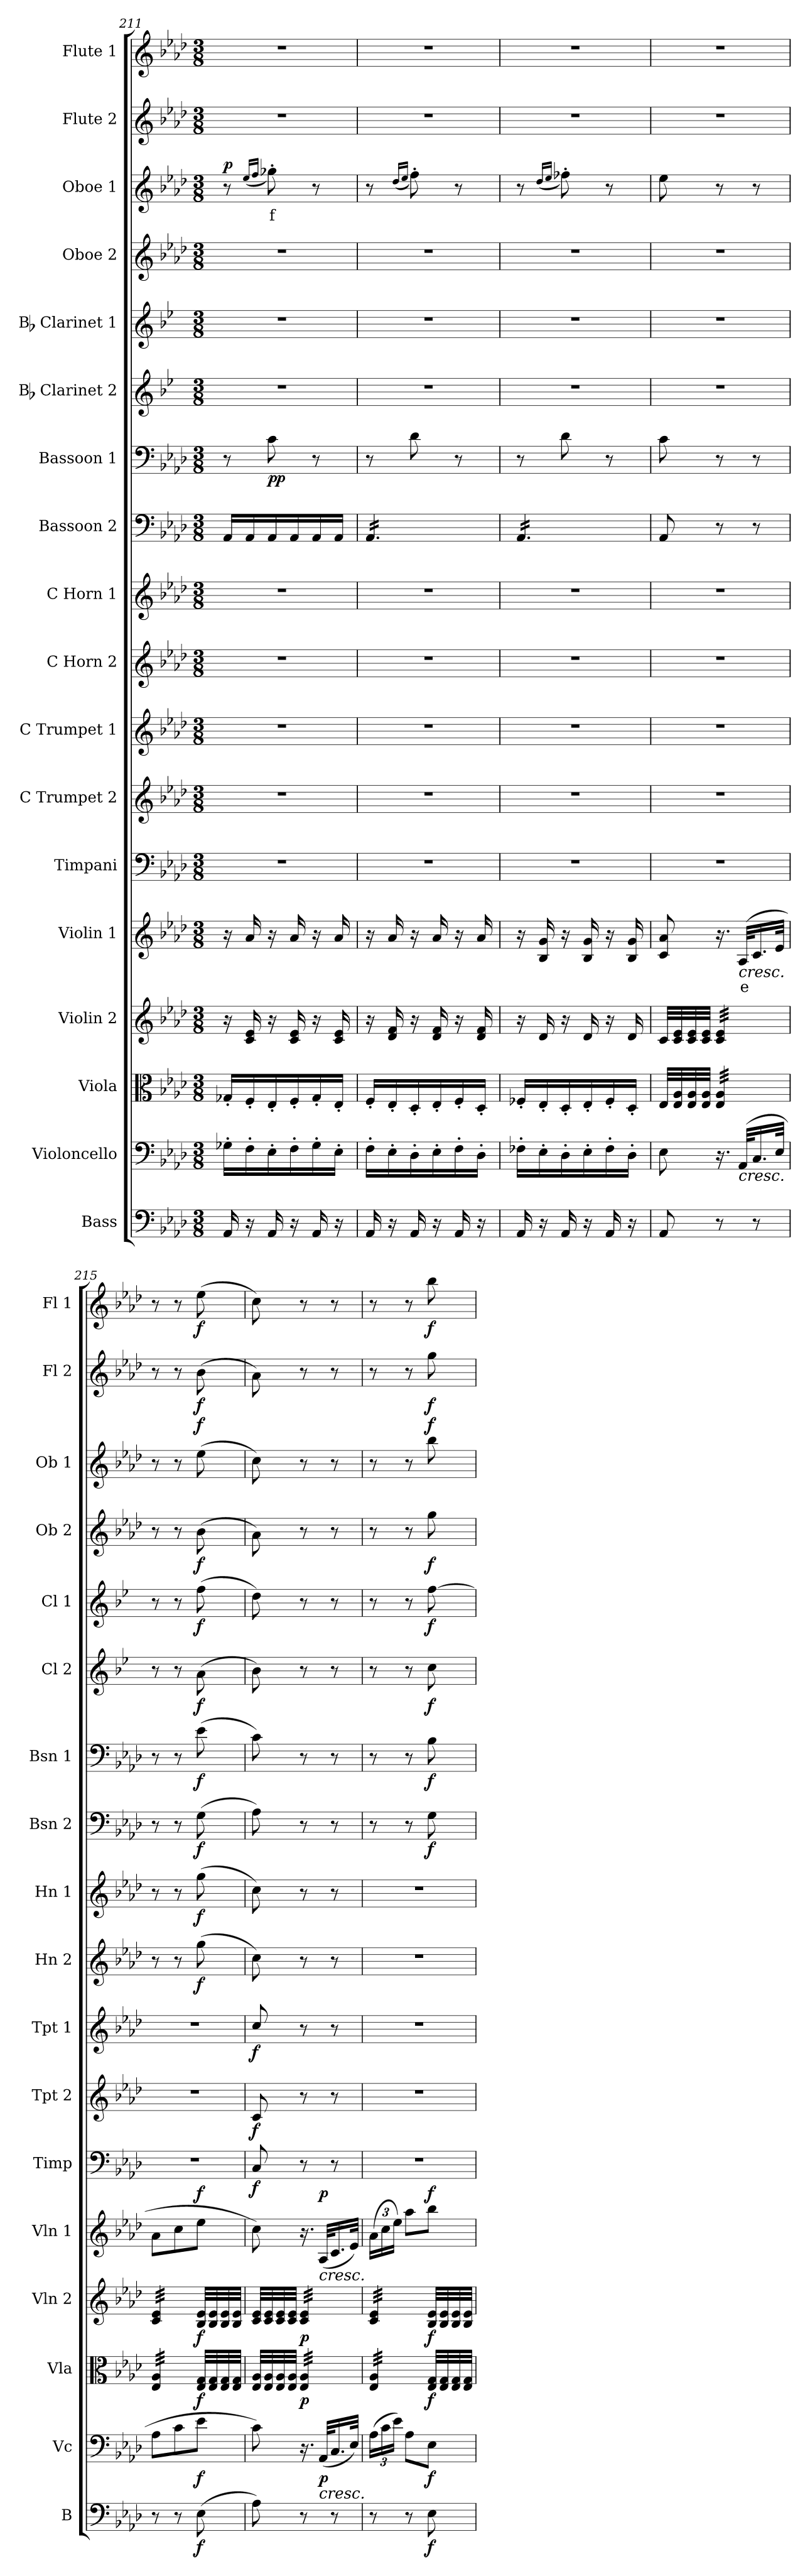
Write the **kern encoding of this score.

**kern	**dynam	**kern	**dynam	**kern	**dynam	**kern	**dynam	**kern	**text	**dynam	**kern	**dynam	**kern	**dynam	**kern	**dynam	**kern	**dynam	**kern	**dynam	**kern	**dynam	**kern	**dynam	**kern	**dynam	**kern	**dynam	**kern	**dynam	**kern	**text	**dynam	**kern	**dynam	**kern	**dynam
*part18	*part18	*part17	*part17	*part16	*part16	*part15	*part15	*part14	*part14	*part14	*part13	*part13	*part12	*part12	*part11	*part11	*part10	*part10	*part9	*part9	*part8	*part8	*part7	*part7	*part6	*part6	*part5	*part5	*part4	*part4	*part3	*part3	*part3	*part2	*part2	*part1	*part1
*staff18	*staff18	*staff17	*staff17	*staff16	*staff16	*staff15	*staff15	*staff14	*staff14	*staff14	*staff13	*staff13	*staff12	*staff12	*staff11	*staff11	*staff10	*staff10	*staff9	*staff9	*staff8	*staff8	*staff7	*staff7	*staff6	*staff6	*staff5	*staff5	*staff4	*staff4	*staff3	*staff3	*staff3	*staff2	*staff2	*staff1	*staff1
*I"Bass	*	*I"Violoncello	*	*I"Viola	*	*I"Violin 2	*	*I"Violin 1	*	*	*I"Timpani	*	*I"C Trumpet 2	*	*I"C Trumpet 1	*	*I"C Horn 2	*	*I"C Horn 1	*	*I"Bassoon 2	*	*I"Bassoon 1	*	*I"Bb Clarinet 2	*	*I"Bb Clarinet 1	*	*I"Oboe 2	*	*I"Oboe 1	*	*	*I"Flute 2	*	*I"Flute 1	*
*I'B	*	*I'Vc	*	*I'Vla	*	*I'Vln 2	*	*I'Vln 1	*	*	*I'Timp	*	*I'Tpt 2	*	*I'Tpt 1	*	*I'Hn 2	*	*I'Hn 1	*	*I'Bsn 2	*	*I'Bsn 1	*	*I'Cl 2	*	*I'Cl 1	*	*I'Ob 2	*	*I'Ob 1	*	*	*I'Fl 2	*	*I'Fl 1	*
*clefF4	*	*clefF4	*	*clefC3	*	*clefG2	*	*clefG2	*	*	*clefF4	*	*clefG2	*	*clefG2	*	*clefG2	*	*clefG2	*	*clefF4	*	*clefF4	*	*clefG2	*	*clefG2	*	*clefG2	*	*clefG2	*	*	*clefG2	*	*clefG2	*
*ITrd7c12	*	*	*	*	*	*	*	*	*	*	*	*	*	*	*	*	*ITrd7c12	*	*ITrd7c12	*	*	*	*	*	*ITrd1c2	*	*ITrd1c2	*	*	*	*	*	*	*	*	*	*
*k[b-e-a-d-]	*	*k[b-e-a-d-]	*	*k[b-e-a-d-]	*	*k[b-e-a-d-]	*	*k[b-e-a-d-]	*	*	*k[b-e-a-d-]	*	*k[b-e-a-d-]	*	*k[b-e-a-d-]	*	*k[b-e-a-d-]	*	*k[b-e-a-d-]	*	*k[b-e-a-d-]	*	*k[b-e-a-d-]	*	*k[b-e-a-d-]	*	*k[b-e-a-d-]	*	*k[b-e-a-d-]	*	*k[b-e-a-d-]	*	*	*k[b-e-a-d-]	*	*k[b-e-a-d-]	*
*M3/8	*	*M3/8	*	*M3/8	*	*M3/8	*	*M3/8	*	*	*M3/8	*	*M3/8	*	*M3/8	*	*M3/8	*	*M3/8	*	*M3/8	*	*M3/8	*	*M3/8	*	*M3/8	*	*M3/8	*	*M3/8	*	*	*M3/8	*	*M3/8	*
=211	=211	=211	=211	=211	=211	=211	=211	=211	=211	=211	=211	=211	=211	=211	=211	=211	=211	=211	=211	=211	=211	=211	=211	=211	=211	=211	=211	=211	=211	=211	=211	=211	=211	=211	=211	=211	=211
!	!	!	!	!	!	!	!	!	!	!	!	!	!	!	!	!	!	!	!	!	!	!	!	!	!	!	!	!	!	!	!	!	!LO:DY:b	!	!	!	!
16AAA-/	.	16G-X'\LL	.	16G-X'/LL	.	16r	.	16r	.	.	4.r	.	4.r	.	4.r	.	4.r	.	4.r	.	16AA-/LL	.	8r	.	4.r	.	4.r	.	4.r	.	8r	.	p	4.r	.	4.r	.
16r	.	16F'\	.	16F'/	.	16c/ 16e-/	.	16a-/	.	.	.	.	.	.	.	.	.	.	.	.	16AA-/	.	.	.	.	.	.	.	.	.	.	.	.	.	.	.	.
.	.	.	.	.	.	.	.	.	.	.	.	.	.	.	.	.	.	.	.	.	.	.	.	.	.	.	.	.	.	.	(16qee-/LL	.	.	.	.	.	.
.	.	.	.	.	.	.	.	.	.	.	.	.	.	.	.	.	.	.	.	.	.	.	.	.	.	.	.	.	.	.	16qff/JJ	.	.	.	.	.	.
!	!	!	!	!	!	!	!	!	!	!	!	!	!	!	!	!	!	!	!	!	!	!	!	!LO:DY:b	!	!	!	!	!	!	!	!LO:LY:b:color=#FF0000	!	!	!	!	!
16AAA-/	.	16E-'\	.	16E-'/	.	16r	.	16r	.	.	.	.	.	.	.	.	.	.	.	.	16AA-/	.	8c\	pp	.	.	.	.	.	.	8gg-X'\)	f	.	.	.	.	.
16r	.	16F'\	.	16F'/	.	16c/ 16e-/	.	16a-/	.	.	.	.	.	.	.	.	.	.	.	.	16AA-/	.	.	.	.	.	.	.	.	.	.	.	.	.	.	.	.
16AAA-/	.	16G-'\	.	16G-'/	.	16r	.	16r	.	.	.	.	.	.	.	.	.	.	.	.	16AA-/	.	8r	.	.	.	.	.	.	.	8r	.	.	.	.	.	.
16r	.	16E-'\JJ	.	16E-'/JJ	.	16c/ 16e-/	.	16a-/	.	.	.	.	.	.	.	.	.	.	.	.	16AA-/JJ	.	.	.	.	.	.	.	.	.	.	.	.	.	.	.	.
=212	=212	=212	=212	=212	=212	=212	=212	=212	=212	=212	=212	=212	=212	=212	=212	=212	=212	=212	=212	=212	=212	=212	=212	=212	=212	=212	=212	=212	=212	=212	=212	=212	=212	=212	=212	=212	=212
*	*	*	*	*	*	*	*	*	*	*	*	*	*	*	*	*	*	*	*	*	*tremolo	*	*	*	*	*	*	*	*	*	*	*	*	*	*	*	*
16AAA-/	.	16F'\LL	.	16F'/LL	.	16r	.	16r	.	.	4.r	.	4.r	.	4.r	.	4.r	.	4.r	.	16AA-/LL	.	8r	.	4.r	.	4.r	.	4.r	.	8r	.	.	4.r	.	4.r	.
16r	.	16E-'\	.	16E-'/	.	16d-/ 16f/	.	16a-/	.	.	.	.	.	.	.	.	.	.	.	.	16AA-/	.	.	.	.	.	.	.	.	.	.	.	.	.	.	.	.
.	.	.	.	.	.	.	.	.	.	.	.	.	.	.	.	.	.	.	.	.	.	.	.	.	.	.	.	.	.	.	(16qdd-/LL	.	.	.	.	.	.
.	.	.	.	.	.	.	.	.	.	.	.	.	.	.	.	.	.	.	.	.	.	.	.	.	.	.	.	.	.	.	16qee-/JJ	.	.	.	.	.	.
16AAA-/	.	16D-'\	.	16D-'/	.	16r	.	16r	.	.	.	.	.	.	.	.	.	.	.	.	16AA-/	.	8d-\	.	.	.	.	.	.	.	8ff'\)	.	.	.	.	.	.
16r	.	16E-'\	.	16E-'/	.	16d-/ 16f/	.	16a-/	.	.	.	.	.	.	.	.	.	.	.	.	16AA-/	.	.	.	.	.	.	.	.	.	.	.	.	.	.	.	.
16AAA-/	.	16F'\	.	16F'/	.	16r	.	16r	.	.	.	.	.	.	.	.	.	.	.	.	16AA-/	.	8r	.	.	.	.	.	.	.	8r	.	.	.	.	.	.
16r	.	16D-'\JJ	.	16D-'/JJ	.	16d-/ 16f/	.	16a-/	.	.	.	.	.	.	.	.	.	.	.	.	16AA-/JJ	.	.	.	.	.	.	.	.	.	.	.	.	.	.	.	.
=213	=213	=213	=213	=213	=213	=213	=213	=213	=213	=213	=213	=213	=213	=213	=213	=213	=213	=213	=213	=213	=213	=213	=213	=213	=213	=213	=213	=213	=213	=213	=213	=213	=213	=213	=213	=213	=213
16AAA-/	.	16F-X'\LL	.	16F-X'/LL	.	16r	.	16r	.	.	4.r	.	4.r	.	4.r	.	4.r	.	4.r	.	16AA-/LL	.	8r	.	4.r	.	4.r	.	4.r	.	8r	.	.	4.r	.	4.r	.
16r	.	16E-'\	.	16E-'/	.	16d-/	.	16B-/ 16g/	.	.	.	.	.	.	.	.	.	.	.	.	16AA-/	.	.	.	.	.	.	.	.	.	.	.	.	.	.	.	.
.	.	.	.	.	.	.	.	.	.	.	.	.	.	.	.	.	.	.	.	.	.	.	.	.	.	.	.	.	.	.	(16qdd-/LL	.	.	.	.	.	.
.	.	.	.	.	.	.	.	.	.	.	.	.	.	.	.	.	.	.	.	.	.	.	.	.	.	.	.	.	.	.	16qee-/JJ	.	.	.	.	.	.
16AAA-/	.	16D-'\	.	16D-'/	.	16r	.	16r	.	.	.	.	.	.	.	.	.	.	.	.	16AA-/	.	8d-\	.	.	.	.	.	.	.	8ff-X'\)	.	.	.	.	.	.
16r	.	16E-'\	.	16E-'/	.	16d-/	.	16B-/ 16g/	.	.	.	.	.	.	.	.	.	.	.	.	16AA-/	.	.	.	.	.	.	.	.	.	.	.	.	.	.	.	.
16AAA-/	.	16F-'\	.	16F-'/	.	16r	.	16r	.	.	.	.	.	.	.	.	.	.	.	.	16AA-/	.	8r	.	.	.	.	.	.	.	8r	.	.	.	.	.	.
16r	.	16D-'\JJ	.	16D-'/JJ	.	16d-/	.	16B-/ 16g/	.	.	.	.	.	.	.	.	.	.	.	.	16AA-/JJ	.	.	.	.	.	.	.	.	.	.	.	.	.	.	.	.
*	*	*	*	*	*	*	*	*	*	*	*	*	*	*	*	*	*	*	*	*	*Xtremolo	*	*	*	*	*	*	*	*	*	*	*	*	*	*	*	*
=214	=214	=214	=214	=214	=214	=214	=214	=214	=214	=214	=214	=214	=214	=214	=214	=214	=214	=214	=214	=214	=214	=214	=214	=214	=214	=214	=214	=214	=214	=214	=214	=214	=214	=214	=214	=214	=214
8AAA-/	.	8E-\	.	32E-/LLL	.	32c/LLL	.	8c/ 8a-/	.	.	4.r	.	4.r	.	4.r	.	4.r	.	4.r	.	8AA-/	.	8c\	.	4.r	.	4.r	.	4.r	.	8ee-\	.	.	4.r	.	4.r	.
.	.	.	.	32E-/ 32A-/	.	32c/ 32e-/	.	.	.	.	.	.	.	.	.	.	.	.	.	.	.	.	.	.	.	.	.	.	.	.	.	.	.	.	.	.	.
.	.	.	.	32E-/ 32A-/	.	32c/ 32e-/	.	.	.	.	.	.	.	.	.	.	.	.	.	.	.	.	.	.	.	.	.	.	.	.	.	.	.	.	.	.	.
.	.	.	.	32E-/ 32A-/JJJ	.	32c/ 32e-/JJJ	.	.	.	.	.	.	.	.	.	.	.	.	.	.	.	.	.	.	.	.	.	.	.	.	.	.	.	.	.	.	.
!	!	!	!	!	!	!LO:TX:b:i:t=cresc.	!	!	!	!	!	!	!	!	!	!	!	!	!	!	!	!	!	!	!	!	!	!	!	!	!	!	!	!	!	!	!
!	!	!	!	!LO:TX:b:i:t=cresc.	!	!	!	!	!	!	!	!	!	!	!	!	!	!	!	!	!	!	!	!	!	!	!	!	!	!	!	!	!	!	!	!	!
*	*	*	*	*tremolo	*	*	*	*	*	*	*	*	*	*	*	*	*	*	*	*	*	*	*	*	*	*	*	*	*	*	*	*	*	*	*	*	*
*	*	*	*	*	*	*tremolo	*	*	*	*	*	*	*	*	*	*	*	*	*	*	*	*	*	*	*	*	*	*	*	*	*	*	*	*	*	*	*
8r	.	16.r	.	32E-/ 32A-/LLL	.	32c/ 32e-/LLL	.	16.r	.	.	.	.	.	.	.	.	.	.	.	.	8r	.	8r	.	.	.	.	.	.	.	8r	.	.	.	.	.	.
.	.	.	.	32E-/ 32A-/	.	32c/ 32e-/	.	.	.	.	.	.	.	.	.	.	.	.	.	.	.	.	.	.	.	.	.	.	.	.	.	.	.	.	.	.	.
.	.	.	.	32E-/ 32A-/	.	32c/ 32e-/	.	.	.	.	.	.	.	.	.	.	.	.	.	.	.	.	.	.	.	.	.	.	.	.	.	.	.	.	.	.	.
!	!	!	!	!	!	!	!	!LO:TX:b:i:t=cresc.	!	!	!	!	!	!	!	!	!	!	!	!	!	!	!	!	!	!	!	!	!	!	!	!	!	!	!	!	!
!	!	!LO:TX:b:i:t=cresc.	!	!	!	!	!	!	!	!	!	!	!	!	!	!	!	!	!	!	!	!	!	!	!	!	!	!	!	!	!	!	!	!	!	!	!
!	!	!	!	!	!	!	!	!	!LO:LY:b:color=#FF0000	!	!	!	!	!	!	!	!	!	!	!	!	!	!	!	!	!	!	!	!	!	!	!	!	!	!	!	!
.	.	(32AA-/KLL	.	32E-/ 32A-/	.	32c/ 32e-/	.	(32A-/KLL	e	.	.	.	.	.	.	.	.	.	.	.	.	.	.	.	.	.	.	.	.	.	.	.	.	.	.	.	.
8r	.	16.C/	.	32E-/ 32A-/	.	32c/ 32e-/	.	16.c/	.	.	.	.	.	.	.	.	.	.	.	.	8r	.	8r	.	.	.	.	.	.	.	8r	.	.	.	.	.	.
.	.	.	.	32E-/ 32A-/	.	32c/ 32e-/	.	.	.	.	.	.	.	.	.	.	.	.	.	.	.	.	.	.	.	.	.	.	.	.	.	.	.	.	.	.	.
.	.	.	.	32E-/ 32A-/	.	32c/ 32e-/	.	.	.	.	.	.	.	.	.	.	.	.	.	.	.	.	.	.	.	.	.	.	.	.	.	.	.	.	.	.	.
.	.	32E-/JJk	.	32E-/ 32A-/JJJ	.	32c/ 32e-/JJJ	.	32e-/JJk	.	.	.	.	.	.	.	.	.	.	.	.	.	.	.	.	.	.	.	.	.	.	.	.	.	.	.	.	.
!!LO:PB:g=z
=215	=215	=215	=215	=215	=215	=215	=215	=215	=215	=215	=215	=215	=215	=215	=215	=215	=215	=215	=215	=215	=215	=215	=215	=215	=215	=215	=215	=215	=215	=215	=215	=215	=215	=215	=215	=215	=215
8r	.	8A-\L	.	32E-/ 32A-/LLL	.	32c/ 32e-/LLL	.	8a-\L	.	.	4.r	.	4.r	.	4.r	.	8r	.	8r	.	8r	.	8r	.	8r	.	8r	.	8r	.	8r	.	.	8r	.	8r	.
.	.	.	.	32E-/ 32A-/	.	32c/ 32e-/	.	.	.	.	.	.	.	.	.	.	.	.	.	.	.	.	.	.	.	.	.	.	.	.	.	.	.	.	.	.	.
.	.	.	.	32E-/ 32A-/	.	32c/ 32e-/	.	.	.	.	.	.	.	.	.	.	.	.	.	.	.	.	.	.	.	.	.	.	.	.	.	.	.	.	.	.	.
.	.	.	.	32E-/ 32A-/	.	32c/ 32e-/	.	.	.	.	.	.	.	.	.	.	.	.	.	.	.	.	.	.	.	.	.	.	.	.	.	.	.	.	.	.	.
8r	.	8c\	.	32E-/ 32A-/	.	32c/ 32e-/	.	8cc\	.	.	.	.	.	.	.	.	8r	.	8r	.	8r	.	8r	.	8r	.	8r	.	8r	.	8r	.	.	8r	.	8r	.
.	.	.	.	32E-/ 32A-/	.	32c/ 32e-/	.	.	.	.	.	.	.	.	.	.	.	.	.	.	.	.	.	.	.	.	.	.	.	.	.	.	.	.	.	.	.
.	.	.	.	32E-/ 32A-/	.	32c/ 32e-/	.	.	.	.	.	.	.	.	.	.	.	.	.	.	.	.	.	.	.	.	.	.	.	.	.	.	.	.	.	.	.
.	.	.	.	32E-/ 32A-/JJJ	.	32c/ 32e-/JJJ	.	.	.	.	.	.	.	.	.	.	.	.	.	.	.	.	.	.	.	.	.	.	.	.	.	.	.	.	.	.	.
*	*	*	*	*	*	*Xtremolo	*	*	*	*	*	*	*	*	*	*	*	*	*	*	*	*	*	*	*	*	*	*	*	*	*	*	*	*	*	*	*
*	*	*	*	*Xtremolo	*	*	*	*	*	*	*	*	*	*	*	*	*	*	*	*	*	*	*	*	*	*	*	*	*	*	*	*	*	*	*	*	*
!	!LO:DY:b	!	!LO:DY:b	!	!LO:DY:b	!	!LO:DY:b	!	!	!LO:DY:b	!	!	!	!	!	!	!	!LO:DY:b	!	!LO:DY:b	!	!LO:DY:b	!	!LO:DY:b	!	!LO:DY:b	!	!LO:DY:b	!	!LO:DY:b	!	!	!LO:DY:b	!	!LO:DY:b	!	!LO:DY:b
(8EE-\	f	8e-\J	f	32E-/ 32G/LLL	f	32B-/ 32e-/LLL	f	8ee-\J	.	f	.	.	.	.	.	.	(8g\	f	(8g\	f	(8G\	f	(8e-\	f	(8g\	f	(8ee-\	f	(8b-\	f	(8ee-\	.	f	(8b-\	f	(8ee-\	f
.	.	.	.	32E-/ 32G/	.	32B-/ 32e-/	.	.	.	.	.	.	.	.	.	.	.	.	.	.	.	.	.	.	.	.	.	.	.	.	.	.	.	.	.	.	.
.	.	.	.	32E-/ 32G/	.	32B-/ 32e-/	.	.	.	.	.	.	.	.	.	.	.	.	.	.	.	.	.	.	.	.	.	.	.	.	.	.	.	.	.	.	.
.	.	.	.	32E-/ 32G/JJJ	.	32B-/ 32e-/JJJ	.	.	.	.	.	.	.	.	.	.	.	.	.	.	.	.	.	.	.	.	.	.	.	.	.	.	.	.	.	.	.
=216	=216	=216	=216	=216	=216	=216	=216	=216	=216	=216	=216	=216	=216	=216	=216	=216	=216	=216	=216	=216	=216	=216	=216	=216	=216	=216	=216	=216	=216	=216	=216	=216	=216	=216	=216	=216	=216
!	!	!	!	!	!	!	!	!	!	!	!	!LO:DY:b	!	!LO:DY:b	!	!LO:DY:b	!	!	!	!	!	!	!	!	!	!	!	!	!	!	!	!	!	!	!	!	!
8AA-\)	.	8c\)	.	32E-/ 32A-/LLL	.	32c/ 32e-/LLL	.	8cc\)	.	.	8C/	f	8c/	f	8cc/	f	8c\)	.	8c\)	.	8A-\)	.	8c\)	.	8a-\)	.	8cc\)	.	8a-\)	.	8cc\)	.	.	8a-\)	.	8cc\)	.
.	.	.	.	32E-/ 32A-/	.	32c/ 32e-/	.	.	.	.	.	.	.	.	.	.	.	.	.	.	.	.	.	.	.	.	.	.	.	.	.	.	.	.	.	.	.
.	.	.	.	32E-/ 32A-/	.	32c/ 32e-/	.	.	.	.	.	.	.	.	.	.	.	.	.	.	.	.	.	.	.	.	.	.	.	.	.	.	.	.	.	.	.
.	.	.	.	32E-/ 32A-/JJJ	.	32c/ 32e-/JJJ	.	.	.	.	.	.	.	.	.	.	.	.	.	.	.	.	.	.	.	.	.	.	.	.	.	.	.	.	.	.	.
!	!	!	!	!	!	!LO:TX:b:i:t=cresc.	!	!	!	!	!	!	!	!	!	!	!	!	!	!	!	!	!	!	!	!	!	!	!	!	!	!	!	!	!	!	!
!	!	!	!	!LO:TX:b:i:t=cresc.	!	!	!	!	!	!	!	!	!	!	!	!	!	!	!	!	!	!	!	!	!	!	!	!	!	!	!	!	!	!	!	!	!
!	!	!	!	!	!LO:DY:b	!	!LO:DY:b	!	!	!	!	!	!	!	!	!	!	!	!	!	!	!	!	!	!	!	!	!	!	!	!	!	!	!	!	!	!
*	*	*	*	*tremolo	*	*	*	*	*	*	*	*	*	*	*	*	*	*	*	*	*	*	*	*	*	*	*	*	*	*	*	*	*	*	*	*	*
*	*	*	*	*	*	*tremolo	*	*	*	*	*	*	*	*	*	*	*	*	*	*	*	*	*	*	*	*	*	*	*	*	*	*	*	*	*	*	*
8r	.	16.r	.	32E-/ 32A-/LLL	p	32c/ 32e-/LLL	p	16.r	.	.	8r	.	8r	.	8r	.	8r	.	8r	.	8r	.	8r	.	8r	.	8r	.	8r	.	8r	.	.	8r	.	8r	.
.	.	.	.	32E-/ 32A-/	.	32c/ 32e-/	.	.	.	.	.	.	.	.	.	.	.	.	.	.	.	.	.	.	.	.	.	.	.	.	.	.	.	.	.	.	.
.	.	.	.	32E-/ 32A-/	.	32c/ 32e-/	.	.	.	.	.	.	.	.	.	.	.	.	.	.	.	.	.	.	.	.	.	.	.	.	.	.	.	.	.	.	.
!	!	!	!	!	!	!	!	!LO:TX:b:i:t=cresc.	!	!	!	!	!	!	!	!	!	!	!	!	!	!	!	!	!	!	!	!	!	!	!	!	!	!	!	!	!
!	!	!LO:TX:b:i:t=cresc.	!	!	!	!	!	!	!	!	!	!	!	!	!	!	!	!	!	!	!	!	!	!	!	!	!	!	!	!	!	!	!	!	!	!	!
!	!	!	!LO:DY:b	!	!	!	!	!	!	!LO:DY:b	!	!	!	!	!	!	!	!	!	!	!	!	!	!	!	!	!	!	!	!	!	!	!	!	!	!	!
.	.	(32AA-/KLL	p	32E-/ 32A-/	.	32c/ 32e-/	.	(32A-/KLL	.	p	.	.	.	.	.	.	.	.	.	.	.	.	.	.	.	.	.	.	.	.	.	.	.	.	.	.	.
8r	.	16.C/	.	32E-/ 32A-/	.	32c/ 32e-/	.	16.c/	.	.	8r	.	8r	.	8r	.	8r	.	8r	.	8r	.	8r	.	8r	.	8r	.	8r	.	8r	.	.	8r	.	8r	.
.	.	.	.	32E-/ 32A-/	.	32c/ 32e-/	.	.	.	.	.	.	.	.	.	.	.	.	.	.	.	.	.	.	.	.	.	.	.	.	.	.	.	.	.	.	.
.	.	.	.	32E-/ 32A-/	.	32c/ 32e-/	.	.	.	.	.	.	.	.	.	.	.	.	.	.	.	.	.	.	.	.	.	.	.	.	.	.	.	.	.	.	.
.	.	32E-/JJk)	.	32E-/ 32A-/JJJ	.	32c/ 32e-/JJJ	.	32e-/JJk)	.	.	.	.	.	.	.	.	.	.	.	.	.	.	.	.	.	.	.	.	.	.	.	.	.	.	.	.	.
=217	=217	=217	=217	=217	=217	=217	=217	=217	=217	=217	=217	=217	=217	=217	=217	=217	=217	=217	=217	=217	=217	=217	=217	=217	=217	=217	=217	=217	=217	=217	=217	=217	=217	=217	=217	=217	=217
*	*	*Xbrackettup	*	*	*	*	*	*Xbrackettup	*	*	*	*	*	*	*	*	*	*	*	*	*	*	*	*	*	*	*	*	*	*	*	*	*	*	*	*	*
8r	.	(24A-\LL	.	32E-/ 32A-/LLL	.	32c/ 32e-/LLL	.	(24a-\LL	.	.	4.r	.	4.r	.	4.r	.	4.r	.	4.r	.	8r	.	8r	.	8r	.	8r	.	8r	.	8r	.	.	8r	.	8r	.
.	.	.	.	32E-/ 32A-/	.	32c/ 32e-/	.	.	.	.	.	.	.	.	.	.	.	.	.	.	.	.	.	.	.	.	.	.	.	.	.	.	.	.	.	.	.
.	.	24c\	.	.	.	.	.	24cc\	.	.	.	.	.	.	.	.	.	.	.	.	.	.	.	.	.	.	.	.	.	.	.	.	.	.	.	.	.
.	.	.	.	32E-/ 32A-/	.	32c/ 32e-/	.	.	.	.	.	.	.	.	.	.	.	.	.	.	.	.	.	.	.	.	.	.	.	.	.	.	.	.	.	.	.
.	.	24e-\JJ)	.	.	.	.	.	24ee-\JJ)	.	.	.	.	.	.	.	.	.	.	.	.	.	.	.	.	.	.	.	.	.	.	.	.	.	.	.	.	.
.	.	.	.	32E-/ 32A-/	.	32c/ 32e-/	.	.	.	.	.	.	.	.	.	.	.	.	.	.	.	.	.	.	.	.	.	.	.	.	.	.	.	.	.	.	.
8r	.	8A-\L	.	32E-/ 32A-/	.	32c/ 32e-/	.	8aa-\L	.	.	.	.	.	.	.	.	.	.	.	.	8r	.	8r	.	8r	.	8r	.	8r	.	8r	.	.	8r	.	8r	.
.	.	.	.	32E-/ 32A-/	.	32c/ 32e-/	.	.	.	.	.	.	.	.	.	.	.	.	.	.	.	.	.	.	.	.	.	.	.	.	.	.	.	.	.	.	.
.	.	.	.	32E-/ 32A-/	.	32c/ 32e-/	.	.	.	.	.	.	.	.	.	.	.	.	.	.	.	.	.	.	.	.	.	.	.	.	.	.	.	.	.	.	.
.	.	.	.	32E-/ 32A-/JJJ	.	32c/ 32e-/JJJ	.	.	.	.	.	.	.	.	.	.	.	.	.	.	.	.	.	.	.	.	.	.	.	.	.	.	.	.	.	.	.
*	*	*	*	*	*	*Xtremolo	*	*	*	*	*	*	*	*	*	*	*	*	*	*	*	*	*	*	*	*	*	*	*	*	*	*	*	*	*	*	*
*	*	*	*	*Xtremolo	*	*	*	*	*	*	*	*	*	*	*	*	*	*	*	*	*	*	*	*	*	*	*	*	*	*	*	*	*	*	*	*	*
!	!LO:DY:b	!	!LO:DY:b	!	!LO:DY:b	!	!LO:DY:b	!	!	!LO:DY:b	!	!	!	!	!	!	!	!	!	!	!	!LO:DY:b	!	!LO:DY:b	!	!LO:DY:b	!	!LO:DY:b	!	!LO:DY:b	!	!	!LO:DY:b	!	!LO:DY:b	!	!LO:DY:b
8EE-\	f	8E-\J	f	32E-/ 32G/LLL	f	32B-/ 32e-/LLL	f	8bb-\J	.	f	.	.	.	.	.	.	.	.	.	.	8G\	f	8B-\	f	8b-\	f	[8ee-\	f	8gg\	f	8bb-\	.	f	8gg\	f	8bb-\	f
.	.	.	.	32E-/ 32G/	.	32B-/ 32e-/	.	.	.	.	.	.	.	.	.	.	.	.	.	.	.	.	.	.	.	.	.	.	.	.	.	.	.	.	.	.	.
.	.	.	.	32E-/ 32G/	.	32B-/ 32e-/	.	.	.	.	.	.	.	.	.	.	.	.	.	.	.	.	.	.	.	.	.	.	.	.	.	.	.	.	.	.	.
.	.	.	.	32E-/ 32G/JJJ	.	32B-/ 32e-/JJJ	.	.	.	.	.	.	.	.	.	.	.	.	.	.	.	.	.	.	.	.	.	.	.	.	.	.	.	.	.	.	.
=	=	=	=	=	=	=	=	=	=	=	=	=	=	=	=	=	=	=	=	=	=	=	=	=	=	=	=	=	=	=	=	=	=	=	=	=	=
*-	*-	*-	*-	*-	*-	*-	*-	*-	*-	*-	*-	*-	*-	*-	*-	*-	*-	*-	*-	*-	*-	*-	*-	*-	*-	*-	*-	*-	*-	*-	*-	*-	*-	*-	*-	*-	*-
